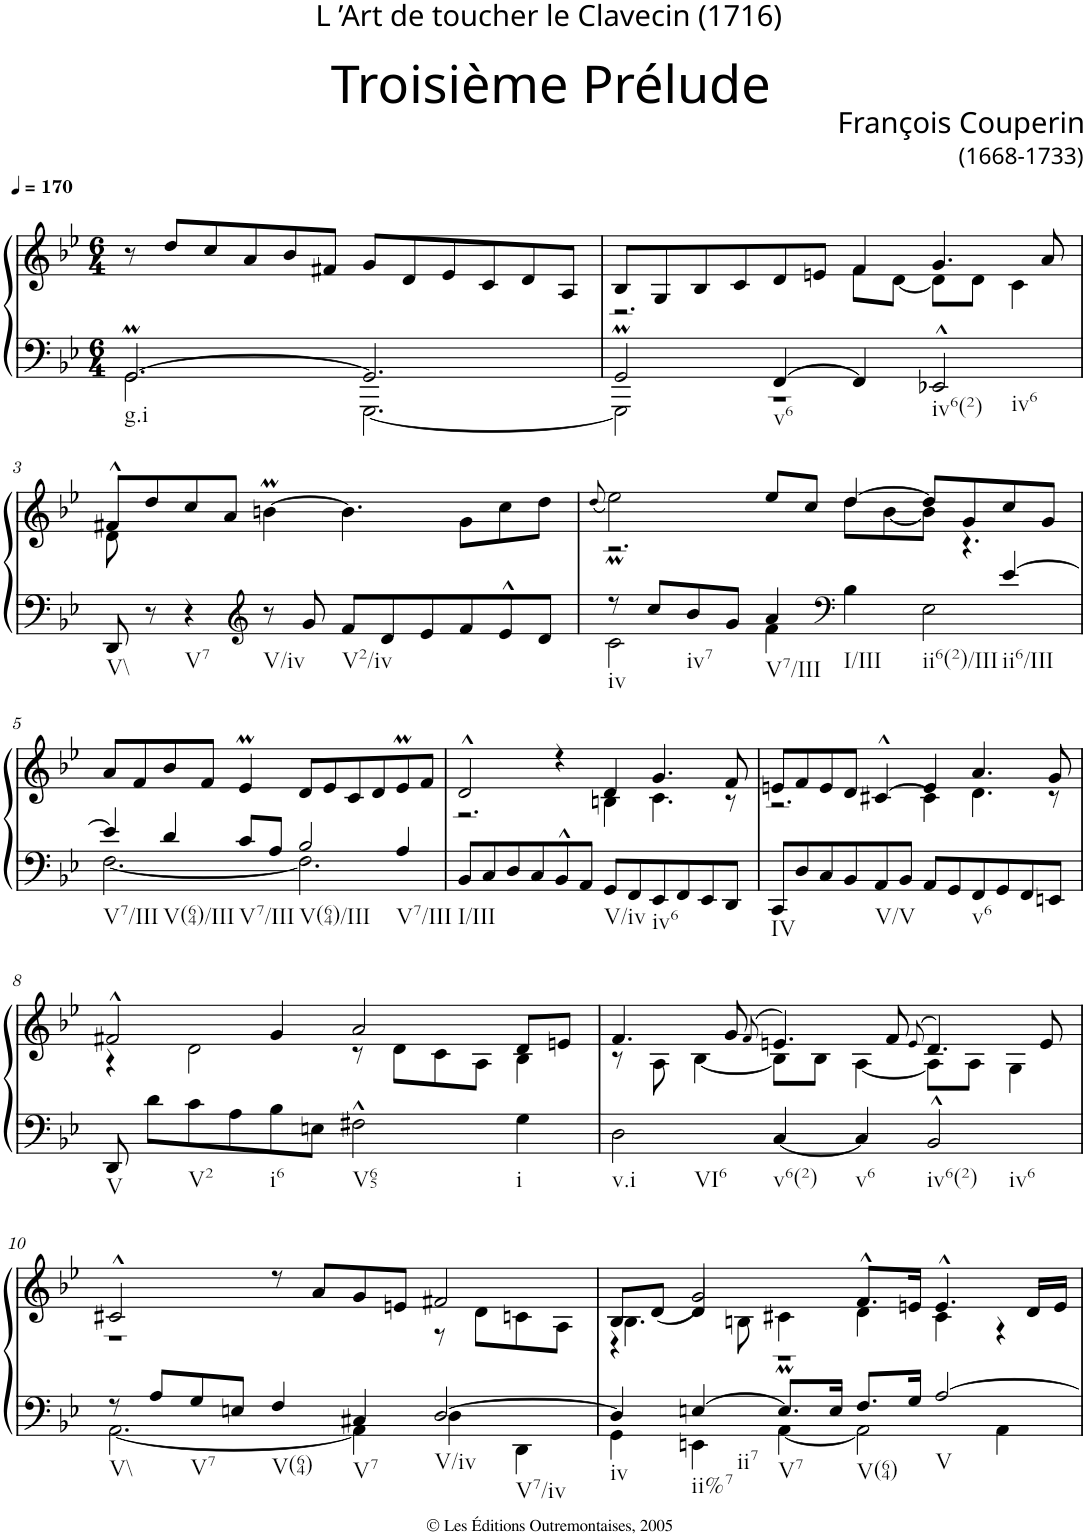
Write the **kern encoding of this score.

**kern	**kern
*part1	*part1
*staff2	*staff1
*I"Clavecin	*
*clefF4	*clefG2
*k[b-e-]	*k[b-e-]
*g:	*g:
*M6/4	*M6/4
*MM170	*MM170
=1	=1
*^	*
!LO:TX:b:t=g.i	!	!
[2.GGM/	2.GG\	8r
.	.	8dd/L
.	.	8cc/
.	.	8a/
.	.	8b-/
.	.	8f#X/J
2.GG/]	[2.GGG\	8g/L
.	.	8d/
.	.	8e-/
.	.	8c/
.	.	8d/
.	.	8A/J
=2	=2	=2
*	*	*^
2GGM/	2GGG\]	8B-/L	2.r
.	.	8G/	.
.	.	8B-/	.
.	.	8c/	.
!LO:TX:b:t=v6	!	!	!
[4FF/	1r	8d/	.
.	.	8en/J	.
4FF/]	.	4f/	8f\L
.	.	.	[8d\J
!LO:TX:b:t=iv6(2)	!	!	!
!LO:TX:b:t=iv6	!	!	!
2EE-X^^/	.	4.g/	8d\L]
.	.	.	8d\J
.	.	.	4c\
.	.	8a/	.
*v	*v	*	*
!!LO:LB:g=z	!!
=3	=3	=3
!LO:TX:b:t=V\\	!	!
8DD/	8f#X^^/L	8d\
8r	8dd/	1ryy
!LO:TX:b:t=V7	!	!
4r	8cc/	.
.	8a/J	.
*clefG2	*	*
!LO:TX:b:t=V/iv	!	!
8r	[4bnm\	.
8g/	.	.
!LO:TX:b:t=V2/iv	!	!
8f/L	4.b\]	.
8d/	.	.
8e-/	.	.
8f/	8g\L	4.ryy
8e-^^/	8cc\	.
8d/J	8dd\J	.
=4	=4	=4
.	(<8qdd/	.
*^	*	*
!LO:TX:b:t=iv	!	!	!
8r	2c\	2ee-M\)	2.r
8cc/L	.	.	.
!LO:TX:b:t=iv7	!	!	!
8b-/	.	.	.
8g/J	.	.	.
!LO:TX:b:t=V7/III	!	!	!
4a/	4f\	8ee-/L	.
.	.	8cc/J	.
*clefF4	*	*	*
!LO:TX:b:t=I/III	!	!	!
!LO:TX:b:t=ii6(2)/III	!	!	!
2ryy	4B-\	[4dd/	8dd\L
.	.	.	[8b-\
.	2E-\	8dd/L]	8b-\J]
.	.	8g/	4.r
!LO:TX:b:t=ii6/III	!	!	!
[4e-/	.	8cc/	.
.	.	8g/J	.
*	*	*v	*v
!!LO:LB:g=z
=5	=5	=5
!LO:TX:b:t=V7/III	!	!
4e-/]	[2.F\	8a/L
.	.	8f/
!LO:TX:b:t=V(64)/III	!	!
4d/	.	8b-/
.	.	8f/J
!LO:TX:b:t=V7/III	!	!
8c/L	.	4e-M/
8A/J	.	.
!LO:TX:b:t=V(64)/III	!	!
2B-/	2.F\]	8d/L
.	.	8e-/
.	.	8c/
.	.	8d/
!LO:TX:b:t=V7/III	!	!
4A/	.	8e-M/
.	.	8f/J
*v	*v	*
=6	=6
*	*^
!LO:TX:b:t=I/III	!	!
8BB-/L	2d^^/	2.r
8C/	.	.
8D/	.	.
8C/	.	.
8BB-^^/	4r	.
8AA/J	.	.
!LO:TX:b:t=V/iv	!	!
8GG/L	4d/	4Bn\
8FF/	.	.
!LO:TX:b:t=iv6	!	!
8EE-/	4.g/	4.c\
8FF/	.	.
8EE-/	.	.
8DD/J	8f/	8r
=7	=7	=7
!LO:TX:b:t=IV	!	!
8CC/L	8en/L	2.r
8D/	8f/	.
8C/	8e/	.
8BB-/	8d/J	.
!LO:TX:b:t=V/V	!	!
8AA/	[4c#X^^/	.
8BB-/J	.	.
8AA/L	4e/	4c#\]
8GG/	.	.
!LO:TX:b:t=v6	!	!
8FF/	4.a/	4.d\
8GG/	.	.
8FF/	.	.
8EEn/J	8g/	8r
!!LO:LB:g=z	!!
=8	=8	=8
!LO:TX:b:t=V	!	!
8DD/	2f#X^^/	4r
8d\L	.	.
!LO:TX:b:t=V2	!	!
8c\	.	2d\
8A\	.	.
!LO:TX:b:t=i6	!	!
8B-\	4g/	.
8En\J	.	.
!LO:TX:b:t=V65	!	!
2F#X^^\	2a/	8r
.	.	8d\L
.	.	8c\
.	.	8A\J
!LO:TX:b:t=i	!	!
4G\	8d/L	4B-\
.	8en/J	.
=9	=9	=9
!LO:TX:b:t=v.i	!	!
!LO:TX:b:t=VI6	!	!
2D\	4.f/	8r
.	.	8A\
.	.	[4B-\
.	8g/	.
.	(>8qf/	.
!LO:TX:b:t=v6(2)	!	!
[4C/	4.en/)	8B-\L]
.	.	8B-\J
!LO:TX:b:t=v6	!	!
4C/]	.	[4A\
.	8f/	.
.	(>8qe/	.
!LO:TX:b:t=iv6(2)	!	!
!LO:TX:b:t=iv6	!	!
2BB-^^/	4.d/)	8A\L]
.	.	8A\J
.	.	4G\
.	8e/	.
!!LO:LB:g=z	!!
=10	=10	=10
*^	*	*
!LO:TX:b:t=V\\	!	!	!
8r	[2.AA\	2c#X^^/	1r
8A/L	.	.	.
!LO:TX:b:t=V7	!	!	!
8G/	.	.	.
8En/J	.	.	.
!LO:TX:b:t=V(64)	!	!	!
4F/	.	8r	.
.	.	8a/L	.
!LO:TX:b:t=V7	!	!	!
4C#X/	4AA\]	8g/	.
.	.	8en/J	.
!LO:TX:b:t=V/iv	!	!	!
!LO:TX:b:t=V7/iv	!	!	!
[2D/	4D\	2f#X/	8r
.	.	.	8d\L
.	4DD\	.	8cn\
.	.	.	8A\J
=11	=11	=11	=11
*	*	*	*^
!LO:TX:b:t=iv	!	!	!	!
4D/]	4GG\	8B-/L	4.B-\	4r
.	.	(<8d/J	.	.
!LO:TX:b:t=ii%7	!	!	!	!
!LO:TX:b:t=ii7	!	!	!	!
[4En/	4EEn\	2g/)	.	4d/
.	.	.	8Bn\	.
!LO:TX:b:t=V7	!	!	!	!
8.E/L]	[4AA\	.	4c#Xm\	1r
16E/Jk	.	.	.	.
!LO:TX:b:t=V(64)	!	!	!	!
8.F/L	2AA\]	8.f^^/L	4d\	.
16G/Jk	.	16en/Jk	.	.
!LO:TX:b:t=V	!	!	!	!
[2A/	.	4.e^^/	4c#\	.
.	4AA\	.	4r	.
.	.	16d/LL	.	.
.	.	16e/JJ	.	.
*v	*v	*	*	*
*	*v	*v	*v
=	=
*-	*-
